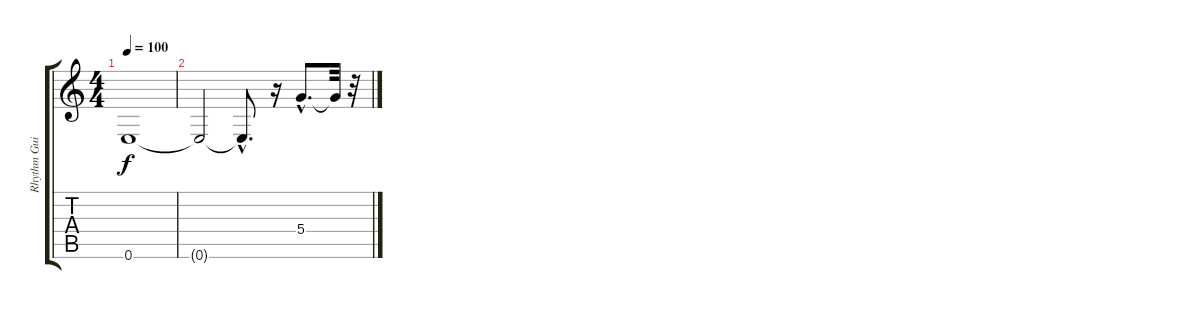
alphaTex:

\track ("Rhythm Guitar " "Rhythm Gui") {instrument distortionguitar}
\staff {score tabs}
\tuning (E4 B3 G3 D3 A2 E2) {hide}
\ts (4 4)
\tempo 100
\clef g2
\ks c
0.6{t}.1{dy f} |
0.6{t}.2 0.6{hac t}.8{d} r.16 5.4{hac}.8{d instrument electricguitarmuted} 5.4{t}.32 r.32
